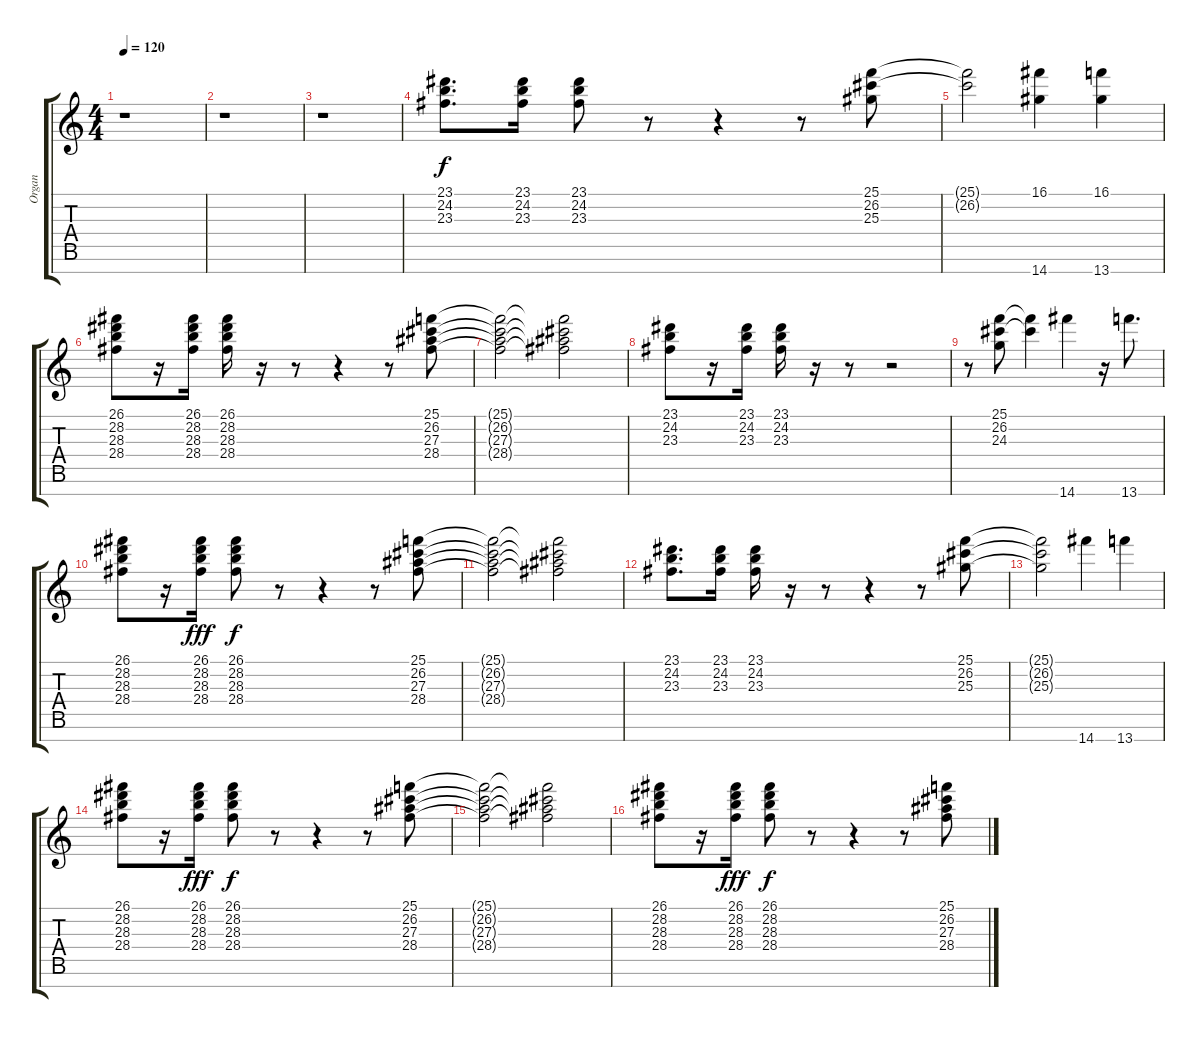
\track ("Organ" "Organ") {instrument drawbarorgan}
\staff {score tabs}
\tuning (E4 B3 G3 D3 A2 E2 E5) {hide}
\ts (4 4)
\tempo 120
\clef g2
\ks c
r.1{dy f} |
r.1 |
r.1 |
(23.1 24.2 23.3).8{d} (23.1 24.2 23.3).16 (23.1 24.2 23.3).8 r.8 r.4 r.8 (25.1 26.2 25.3).8 |
(25.1{t} 26.2{t}).2 (16.1 14.7).4 (16.1 13.7).4 |
(26.1 28.2 28.3 28.4).8 r.16 (26.1 28.2 28.3 28.4).16 (26.1 28.2 28.3 28.4).16 r.16 r.8 r.4 r.8 (25.1 26.2 27.3 28.4).8 |
(25.1{t} 26.2{t} 27.3{t} 28.4{t}).2 (25.1{t} 26.2{t} 27.3{t} 28.4{t}).2 |
(23.1 24.2 23.3).8 r.16 (23.1 24.2 23.3).16 (23.1 24.2 23.3).16 r.16 r.8 r.2 |
r.8 (25.1 26.2 24.3).8 (25.1{t} 26.2{t}).4 14.7.4 r.16 13.7.8{d} |
(26.1 28.2 28.3 28.4).8 r.16 (26.1 28.2 28.3 28.4).16{dy fff} (26.1 28.2 28.3 28.4).8{dy f} r.8 r.4 r.8 (25.1 26.2 27.3 28.4).8 |
(25.1{t} 26.2{t} 27.3{t} 28.4{t}).2 (25.1{t} 26.2{t} 27.3{t} 28.4{t}).2 |
(23.1 24.2 23.3).8{d} (23.1 24.2 23.3).16 (23.1 24.2 23.3).16 r.16 r.8 r.4 r.8 (25.1 26.2 25.3).8 |
(25.1{t} 26.2{t} 25.3{t}).2 14.7.4 13.7.4 |
(26.1 28.2 28.3 28.4).8 r.16 (26.1 28.2 28.3 28.4).16{dy fff} (26.1 28.2 28.3 28.4).8{dy f} r.8 r.4 r.8 (25.1 26.2 27.3 28.4).8 |
(25.1{t} 26.2{t} 27.3{t} 28.4{t}).2 (25.1{t} 26.2{t} 27.3{t} 28.4{t}).2 |
(26.1 28.2 28.3 28.4).8 r.16 (26.1 28.2 28.3 28.4).16{dy fff} (26.1 28.2 28.3 28.4).8{dy f} r.8 r.4 r.8 (25.1 26.2 27.3 28.4).8
